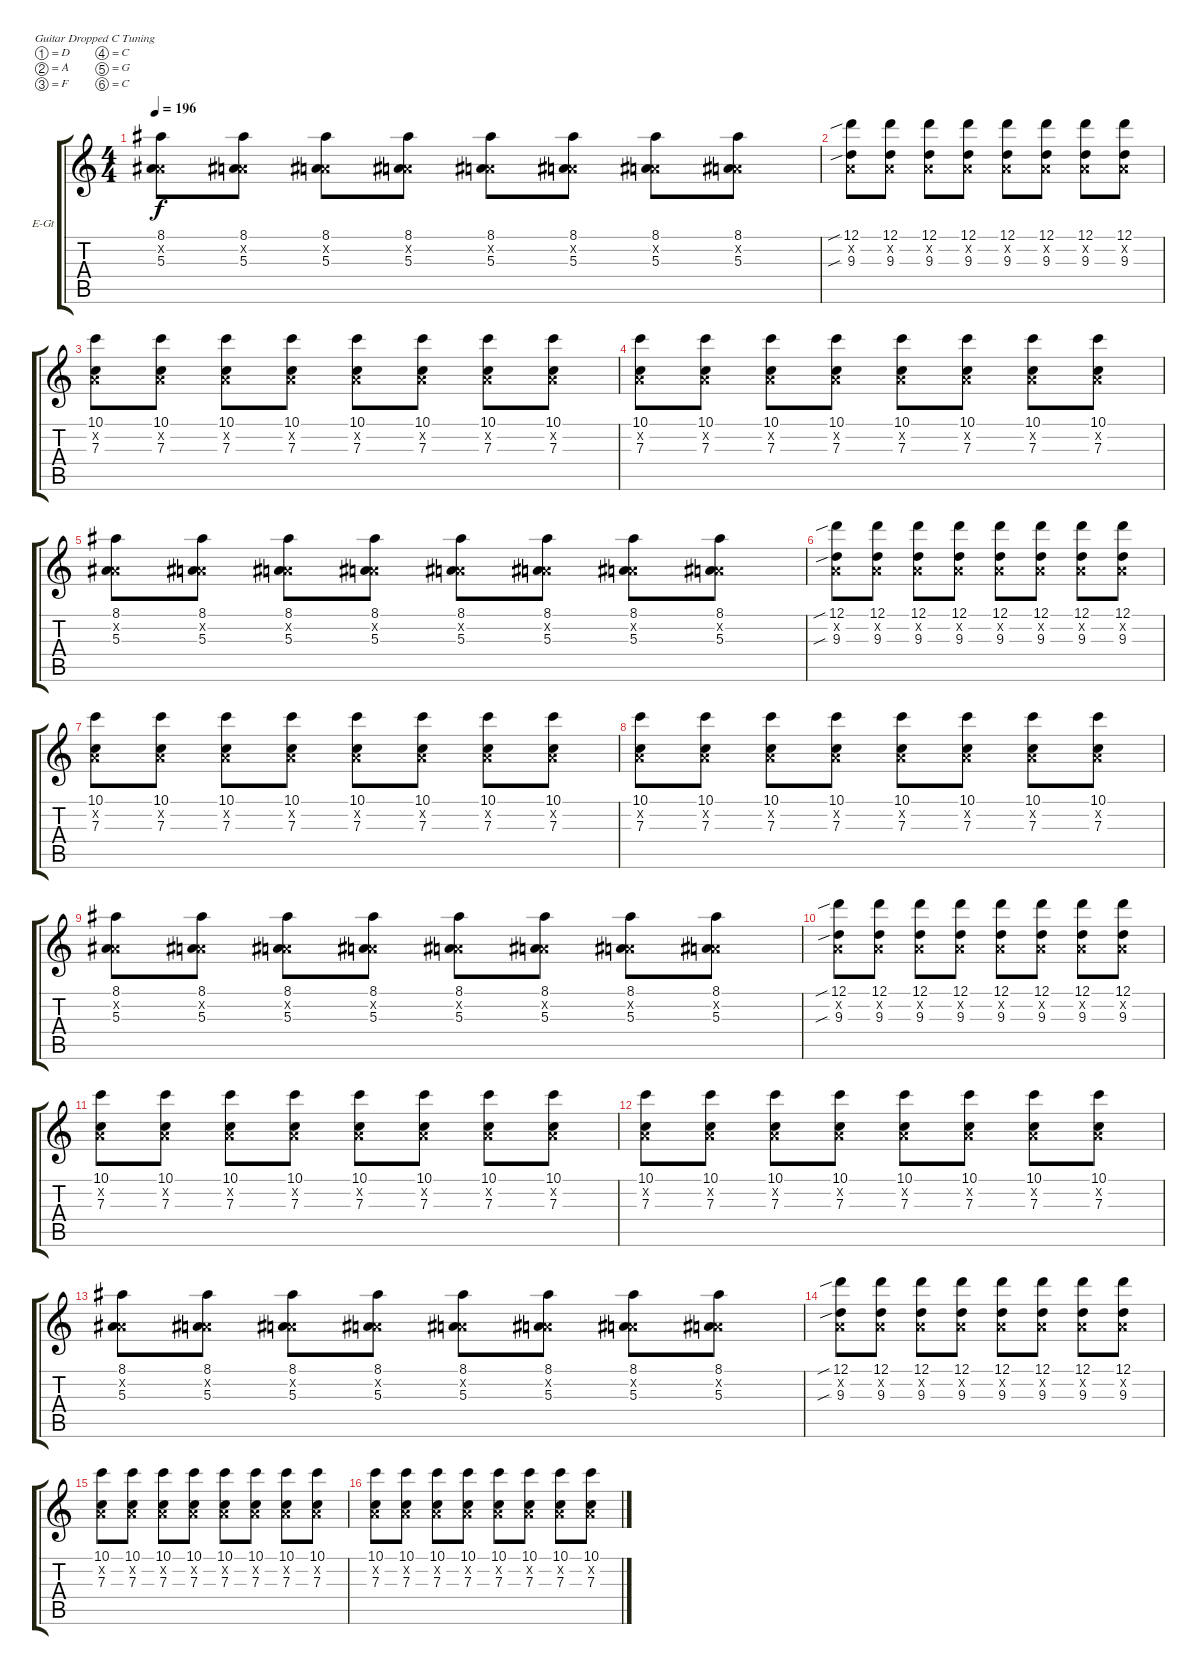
\defaultSystemsLayout 4
\bracketExtendMode groupsimilarinstruments
\firstSystemTrackNameOrientation horizontal
\otherSystemsTrackNameOrientation horizontal
\track ("James Hetfield (Rhythm)" "E-Gt") {instrument distortionguitar}
\staff {score tabs}
\tuning (D4 A3 F3 C3 G2 C2)
\ts (4 4)
\tempo 196
\clef g2
\ks c
(8.1 0.2{x} 5.3).8{dy f} (8.1 0.2{x} 5.3).8 (8.1 0.2{x} 5.3).8 (8.1 0.2{x} 5.3).8 (8.1 0.2{x} 5.3).8 (8.1 0.2{x} 5.3).8 (8.1 0.2{x} 5.3).8 (8.1 0.2{x} 5.3).8 |
(12.1{sib} 0.2{x} 9.3{sib}).8 (12.1 0.2{x} 9.3).8 (12.1 0.2{x} 9.3).8 (12.1 0.2{x} 9.3).8 (12.1 0.2{x} 9.3).8 (12.1 0.2{x} 9.3).8 (12.1 0.2{x} 9.3).8 (12.1 0.2{x} 9.3).8 |
(10.1 0.2{x} 7.3).8 (10.1 0.2{x} 7.3).8 (10.1 0.2{x} 7.3).8 (10.1 0.2{x} 7.3).8 (10.1 0.2{x} 7.3).8 (10.1 0.2{x} 7.3).8 (10.1 0.2{x} 7.3).8 (10.1 0.2{x} 7.3).8 |
(10.1 0.2{x} 7.3).8 (10.1 0.2{x} 7.3).8 (10.1 0.2{x} 7.3).8 (10.1 0.2{x} 7.3).8 (10.1 0.2{x} 7.3).8 (10.1 0.2{x} 7.3).8 (10.1 0.2{x} 7.3).8 (10.1 0.2{x} 7.3).8 |
(8.1 0.2{x} 5.3).8 (8.1 0.2{x} 5.3).8 (8.1 0.2{x} 5.3).8 (8.1 0.2{x} 5.3).8 (8.1 0.2{x} 5.3).8 (8.1 0.2{x} 5.3).8 (8.1 0.2{x} 5.3).8 (8.1 0.2{x} 5.3).8 |
(12.1{sib} 0.2{x} 9.3{sib}).8 (12.1 0.2{x} 9.3).8 (12.1 0.2{x} 9.3).8 (12.1 0.2{x} 9.3).8 (12.1 0.2{x} 9.3).8 (12.1 0.2{x} 9.3).8 (12.1 0.2{x} 9.3).8 (12.1 0.2{x} 9.3).8 |
(10.1 0.2{x} 7.3).8 (10.1 0.2{x} 7.3).8 (10.1 0.2{x} 7.3).8 (10.1 0.2{x} 7.3).8 (10.1 0.2{x} 7.3).8 (10.1 0.2{x} 7.3).8 (10.1 0.2{x} 7.3).8 (10.1 0.2{x} 7.3).8 |
(10.1 0.2{x} 7.3).8 (10.1 0.2{x} 7.3).8 (10.1 0.2{x} 7.3).8 (10.1 0.2{x} 7.3).8 (10.1 0.2{x} 7.3).8 (10.1 0.2{x} 7.3).8 (10.1 0.2{x} 7.3).8 (10.1 0.2{x} 7.3).8 |
(8.1 0.2{x} 5.3).8 (8.1 0.2{x} 5.3).8 (8.1 0.2{x} 5.3).8 (8.1 0.2{x} 5.3).8 (8.1 0.2{x} 5.3).8 (8.1 0.2{x} 5.3).8 (8.1 0.2{x} 5.3).8 (8.1 0.2{x} 5.3).8 |
(12.1{sib} 0.2{x} 9.3{sib}).8 (12.1 0.2{x} 9.3).8 (12.1 0.2{x} 9.3).8 (12.1 0.2{x} 9.3).8 (12.1 0.2{x} 9.3).8 (12.1 0.2{x} 9.3).8 (12.1 0.2{x} 9.3).8 (12.1 0.2{x} 9.3).8 |
(10.1 0.2{x} 7.3).8 (10.1 0.2{x} 7.3).8 (10.1 0.2{x} 7.3).8 (10.1 0.2{x} 7.3).8 (10.1 0.2{x} 7.3).8 (10.1 0.2{x} 7.3).8 (10.1 0.2{x} 7.3).8 (10.1 0.2{x} 7.3).8 |
(10.1 0.2{x} 7.3).8 (10.1 0.2{x} 7.3).8 (10.1 0.2{x} 7.3).8 (10.1 0.2{x} 7.3).8 (10.1 0.2{x} 7.3).8 (10.1 0.2{x} 7.3).8 (10.1 0.2{x} 7.3).8 (10.1 0.2{x} 7.3).8 |
(8.1 0.2{x} 5.3).8 (8.1 0.2{x} 5.3).8 (8.1 0.2{x} 5.3).8 (8.1 0.2{x} 5.3).8 (8.1 0.2{x} 5.3).8 (8.1 0.2{x} 5.3).8 (8.1 0.2{x} 5.3).8 (8.1 0.2{x} 5.3).8 |
(12.1{sib} 0.2{x} 9.3{sib}).8 (12.1 0.2{x} 9.3).8 (12.1 0.2{x} 9.3).8 (12.1 0.2{x} 9.3).8 (12.1 0.2{x} 9.3).8 (12.1 0.2{x} 9.3).8 (12.1 0.2{x} 9.3).8 (12.1 0.2{x} 9.3).8 |
(10.1 0.2{x} 7.3).8 (10.1 0.2{x} 7.3).8 (10.1 0.2{x} 7.3).8 (10.1 0.2{x} 7.3).8 (10.1 0.2{x} 7.3).8 (10.1 0.2{x} 7.3).8 (10.1 0.2{x} 7.3).8 (10.1 0.2{x} 7.3).8 |
(10.1 0.2{x} 7.3).8 (10.1 0.2{x} 7.3).8 (10.1 0.2{x} 7.3).8 (10.1 0.2{x} 7.3).8 (10.1 0.2{x} 7.3).8 (10.1 0.2{x} 7.3).8 (10.1 0.2{x} 7.3).8 (10.1 0.2{x} 7.3).8
